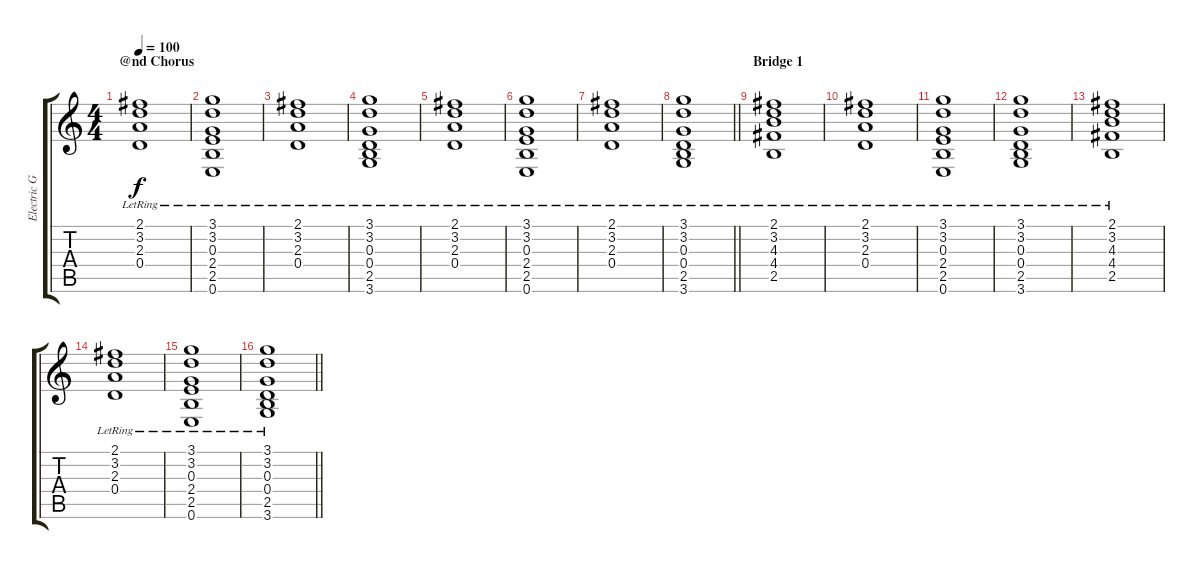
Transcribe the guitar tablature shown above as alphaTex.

\track ("Electric Guitar" "Electric G") {instrument overdrivenguitar}
\staff {score tabs}
\tuning (E4 B3 G3 D3 A2 E2) {hide}
\ts (4 4)
\section ("" "@nd Chorus")
\tempo 100
\clef g2
\ks c
(2.1{lr} 3.2{lr} 2.3{lr} 0.4{lr}).1{dy f} |
(3.1{lr} 3.2{lr} 0.3{lr} 2.4{lr} 2.5{lr} 0.6{lr}).1 |
(2.1{lr} 3.2{lr} 2.3{lr} 0.4{lr}).1 |
(3.1{lr} 3.2{lr} 0.3{lr} 0.4{lr} 2.5 3.6).1 |
(2.1{lr} 3.2{lr} 2.3{lr} 0.4{lr}).1 |
(3.1{lr} 3.2{lr} 0.3{lr} 2.4{lr} 2.5{lr} 0.6{lr}).1 |
(2.1{lr} 3.2{lr} 2.3{lr} 0.4{lr}).1 |
\barLineRight lightlight
(3.1{lr} 3.2{lr} 0.3{lr} 0.4{lr} 2.5 3.6).1 |
\section ("" "Bridge 1")
(2.1{lr} 3.2{lr} 4.3{lr} 4.4{lr} 2.5).1 |
(2.1{lr} 3.2{lr} 2.3{lr} 0.4{lr}).1 |
(3.1{lr} 3.2{lr} 0.3{lr} 2.4{lr} 2.5{lr} 0.6{lr}).1 |
(3.1{lr} 3.2{lr} 0.3{lr} 0.4{lr} 2.5 3.6).1 |
(2.1{lr} 3.2{lr} 4.3{lr} 4.4{lr} 2.5).1 |
(2.1{lr} 3.2{lr} 2.3{lr} 0.4{lr}).1 |
(3.1{lr} 3.2{lr} 0.3{lr} 2.4{lr} 2.5{lr} 0.6{lr}).1 |
\barLineRight lightlight
(3.1{lr} 3.2{lr} 0.3{lr} 0.4{lr} 2.5 3.6).1
